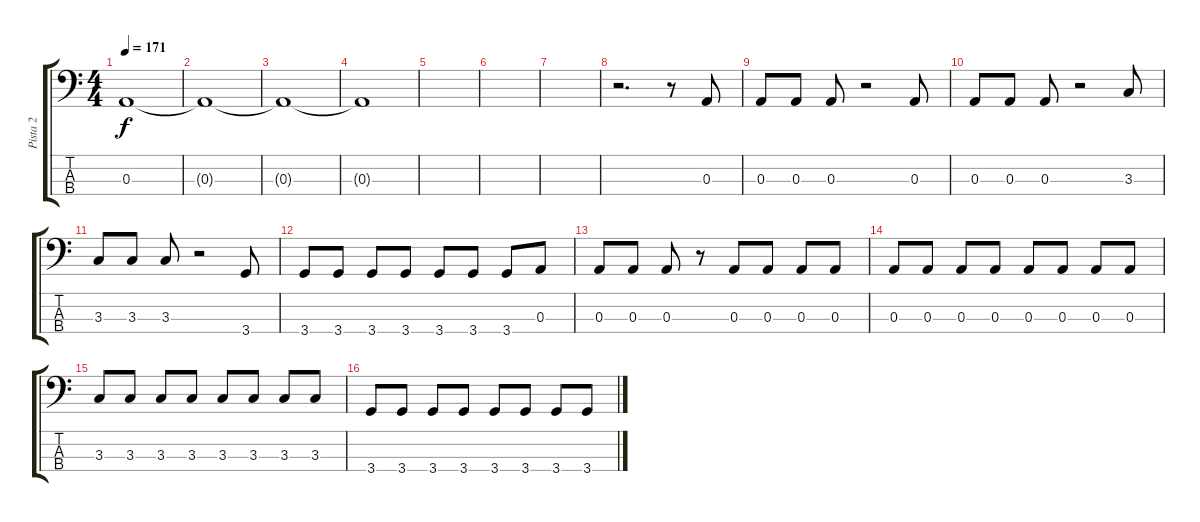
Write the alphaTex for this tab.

\track ("Pista 2" "Pista 2") {instrument electricbassfinger}
\staff {score tabs}
\tuning (G2 D2 A1 E1) {hide}
\ts (4 4)
\tempo 171
\clef f4
\ks c
0.3.1{dy f volume 0} |
0.3{t}.1 |
0.3{t}.1 |
0.3{t}.1 |
|
|
|
r.2{d} r.8 0.3.8 |
0.3.8 0.3.8 0.3.8 r.2 0.3.8 |
0.3.8 0.3.8 0.3.8 r.2 3.3.8 |
3.3.8 3.3.8 3.3.8 r.2 3.4.8 |
3.4.8 3.4.8 3.4.8 3.4.8 3.4.8 3.4.8 3.4.8 0.3.8 |
0.3.8 0.3.8 0.3.8 r.8 0.3.8 0.3.8 0.3.8 0.3.8 |
0.3.8 0.3.8 0.3.8 0.3.8 0.3.8 0.3.8 0.3.8 0.3.8 |
3.3.8 3.3.8 3.3.8 3.3.8 3.3.8 3.3.8 3.3.8 3.3.8 |
3.4.8 3.4.8 3.4.8 3.4.8 3.4.8 3.4.8 3.4.8 3.4.8
